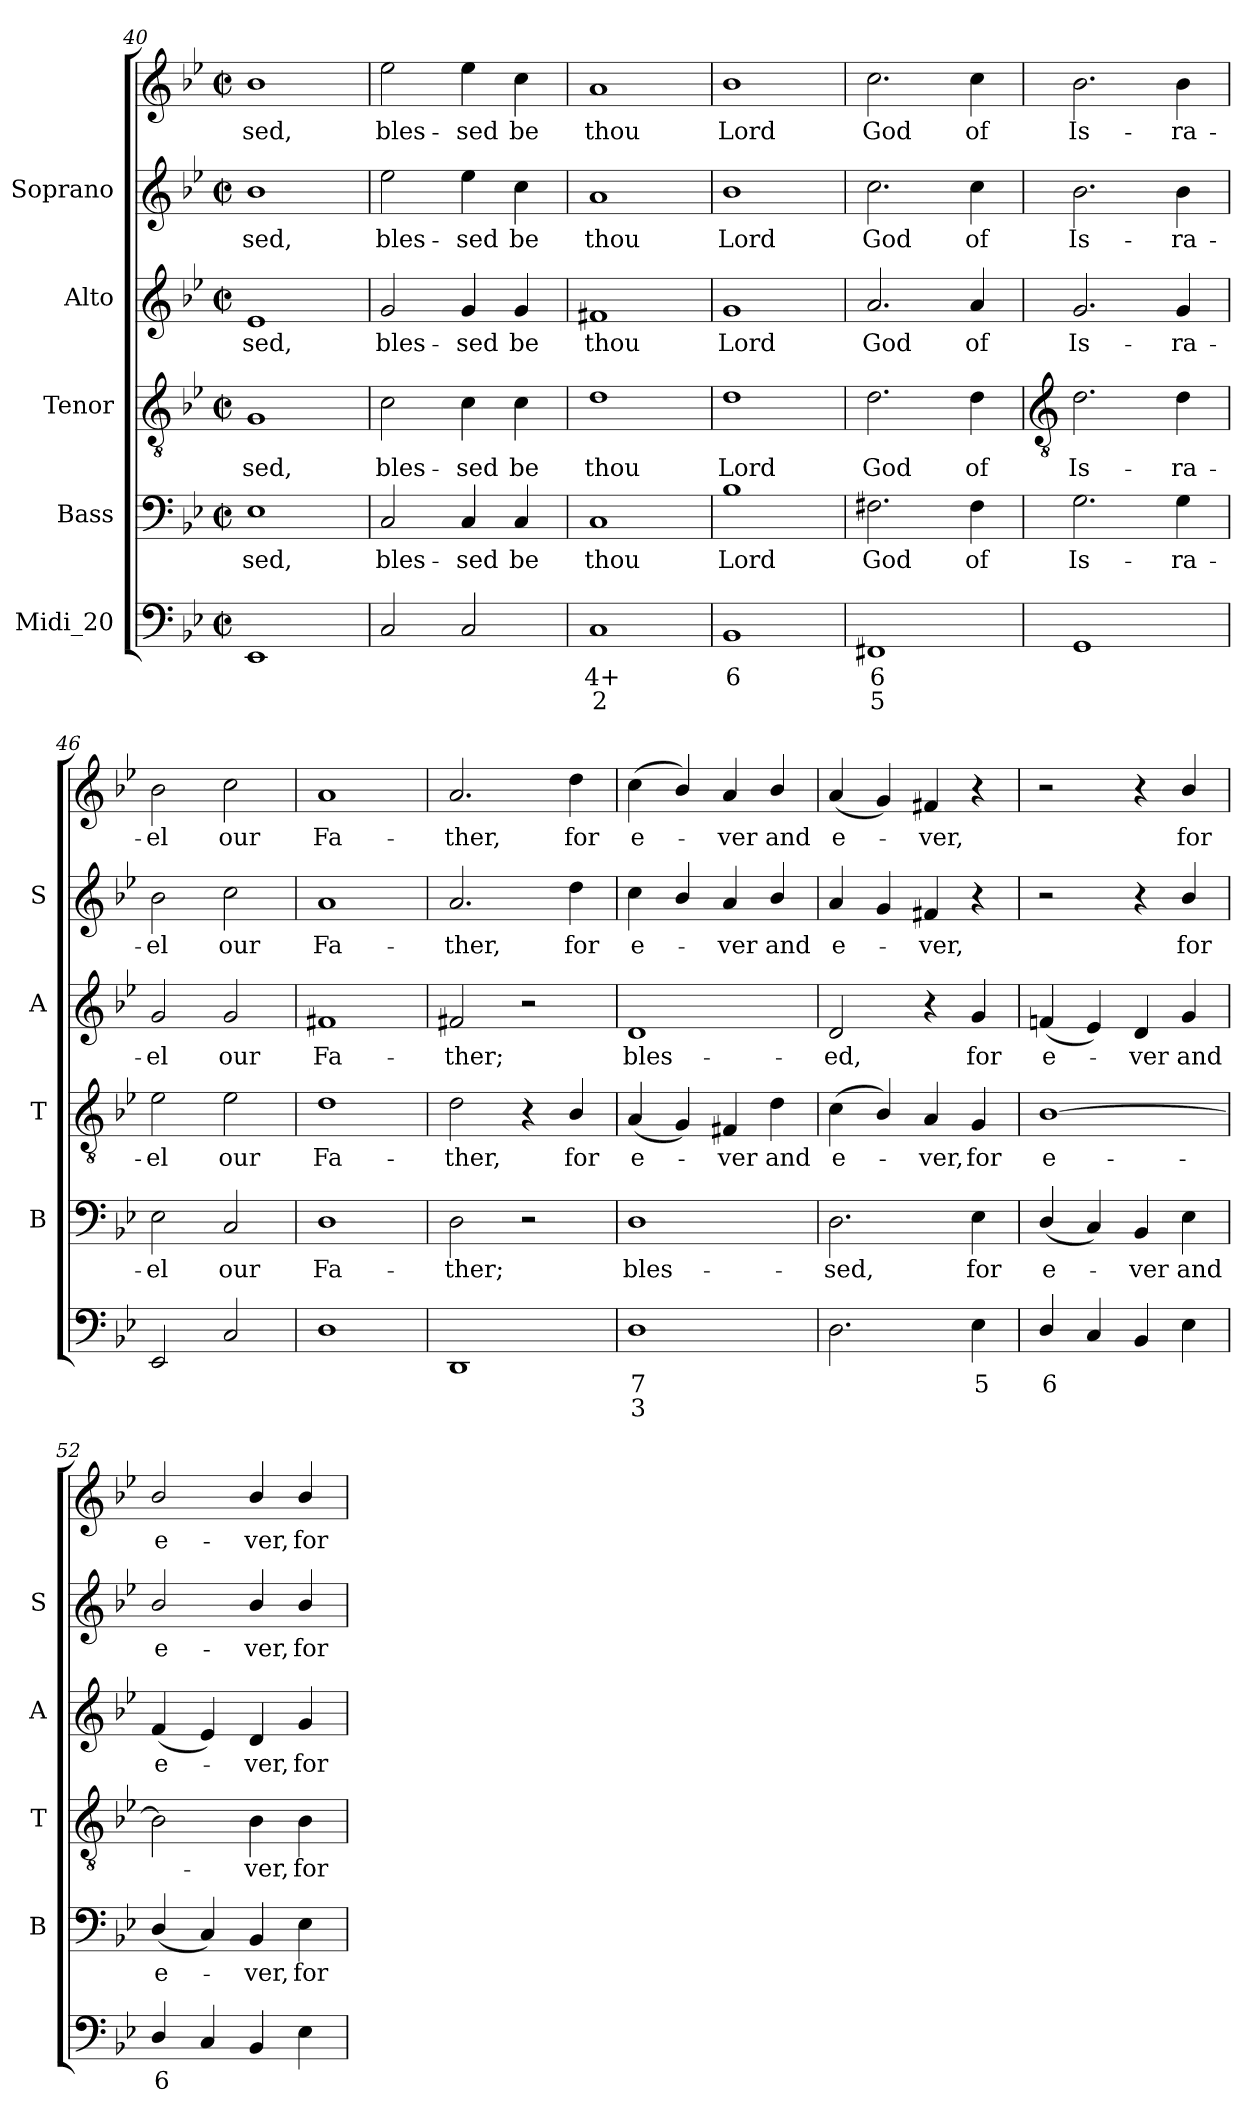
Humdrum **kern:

**kern	**text	**text	**kern	**text	**kern	**text	**kern	**text	**kern	**text	**kern	**text
*part5	*part5	*part5	*part4	*part4	*part3	*part3	*part2	*part2	*part1	*part1	*part1	*part1
*staff6	*staff6	*staff6	*staff5	*staff5	*staff4	*staff4	*staff3	*staff3	*staff2	*staff2	*staff1	*staff1
*I"Midi_20	*	*	*I"Bass	*	*I"Tenor	*	*I"Alto	*	*I"Soprano	*	*	*
*	*	*	*I'B	*	*I'T	*	*I'A	*	*I'S	*	*	*
*clefF4	*	*	*clefF4	*	*clefGv2	*	*clefG2	*	*	*	*clefG2	*
*k[b-e-]	*	*	*k[b-e-]	*	*k[b-e-]	*	*k[b-e-]	*	*k[b-e-]	*	*k[b-e-]	*
*B-:	*	*	*B-:	*	*B-:	*	*B-:	*	*B-:	*	*B-:	*
*M2/2	*	*	*M2/2	*	*M2/2	*	*M2/2	*	*M2/2	*	*M2/2	*
*met(c|)	*	*	*met(c|)	*	*met(c|)	*	*met(c|)	*	*met(c|)	*	*met(c|)	*
=40	=40	=40	=40	=40	=40	=40	=40	=40	=40	=40	=40	=40
!	!	!	!	!LO:LY:b	!	!LO:LY:b	!	!LO:LY:b	!	!LO:LY:b	!	!LO:LY:b
1EE-	.	.	1E-	-sed,	1G	-sed,	1e-	-sed,	1b-	-sed,	1b-	-sed,
=41	=41	=41	=41	=41	=41	=41	=41	=41	=41	=41	=41	=41
!	!	!	!	!LO:LY:b	!	!LO:LY:b	!	!LO:LY:b	!	!LO:LY:b	!	!LO:LY:b
2C	.	.	2C	bles-	2c	bles-	2g	bles-	2ee-	bles-	2ee-	bles-
!	!	!	!	!LO:LY:b	!	!LO:LY:b	!	!LO:LY:b	!	!LO:LY:b	!	!LO:LY:b
2C	.	.	4C	-sed	4c	-sed	4g	-sed	4ee-	-sed	4ee-	-sed
!	!	!	!	!LO:LY:b	!	!LO:LY:b	!	!LO:LY:b	!	!LO:LY:b	!	!LO:LY:b
.	.	.	4C	be	4c	be	4g	be	4cc	be	4cc	be
=42	=42	=42	=42	=42	=42	=42	=42	=42	=42	=42	=42	=42
!	!LO:LY:b	!LO:LY:b	!	!LO:LY:b	!	!LO:LY:b	!	!LO:LY:b	!	!LO:LY:b	!	!LO:LY:b
1C	4+	2	1C	thou	1d	thou	1f#X	thou	1a	thou	1a	thou
=43	=43	=43	=43	=43	=43	=43	=43	=43	=43	=43	=43	=43
!	!LO:LY:b	!	!	!LO:LY:b	!	!LO:LY:b	!	!LO:LY:b	!	!LO:LY:b	!	!LO:LY:b
1BB-	6	.	1B-	Lord	1d	Lord	1g	Lord	1b-	Lord	1b-	Lord
=44	=44	=44	=44	=44	=44	=44	=44	=44	=44	=44	=44	=44
!	!LO:LY:b	!LO:LY:b	!	!LO:LY:b	!	!LO:LY:b	!	!LO:LY:b	!	!LO:LY:b	!	!LO:LY:b
1FF#X	6	5	2.F#X	God	2.d	God	2.a	God	2.cc	God	2.cc	God
!	!	!	!	!LO:LY:b	!	!LO:LY:b	!	!LO:LY:b	!	!LO:LY:b	!	!LO:LY:b
.	.	.	4F#	of	4d	of	4a	of	4cc	of	4cc	of
!!LO:LB:g=z
=45	=45	=45	=45	=45	=45	=45	=45	=45	=45	=45	=45	=45
*	*	*	*	*	*clefGv2	*	*	*	*	*	*	*
!	!	!	!	!LO:LY:b	!	!LO:LY:b	!	!LO:LY:b	!	!LO:LY:b	!	!LO:LY:b
1GG	.	.	2.G	Is-	2.d	Is-	2.g	Is-	2.b-	Is-	2.b-	Is-
!	!	!	!	!LO:LY:b	!	!LO:LY:b	!	!LO:LY:b	!	!LO:LY:b	!	!LO:LY:b
.	.	.	4G	-ra-	4d	-ra-	4g	-ra-	4b-	-ra-	4b-	-ra-
=46	=46	=46	=46	=46	=46	=46	=46	=46	=46	=46	=46	=46
!	!	!	!	!LO:LY:b	!	!LO:LY:b	!	!LO:LY:b	!	!LO:LY:b	!	!LO:LY:b
2EE-	.	.	2E-	-el	2e-	-el	2g	-el	2b-	-el	2b-	-el
!	!	!	!	!LO:LY:b	!	!LO:LY:b	!	!LO:LY:b	!	!LO:LY:b	!	!LO:LY:b
2C	.	.	2C	our	2e-	our	2g	our	2cc	our	2cc	our
=47	=47	=47	=47	=47	=47	=47	=47	=47	=47	=47	=47	=47
!	!	!	!	!LO:LY:b	!	!LO:LY:b	!	!LO:LY:b	!	!LO:LY:b	!	!LO:LY:b
1D	.	.	1D	Fa-	1d	Fa-	1f#X	Fa-	1a	Fa-	1a	Fa-
=48	=48	=48	=48	=48	=48	=48	=48	=48	=48	=48	=48	=48
!	!	!	!	!LO:LY:b	!	!LO:LY:b	!	!LO:LY:b	!	!LO:LY:b	!	!LO:LY:b
1DD	.	.	2D	-ther;	2d	-ther,	2f#X	-ther;	2.a	-ther,	2.a	-ther,
.	.	.	2r	.	4r	.	2r	.	.	.	.	.
!	!	!	!	!	!	!LO:LY:b	!	!	!	!LO:LY:b	!	!LO:LY:b
.	.	.	.	.	4B-/	for	.	.	4dd	for	4dd	for
=49	=49	=49	=49	=49	=49	=49	=49	=49	=49	=49	=49	=49
!	!LO:LY:b	!LO:LY:b	!	!LO:LY:b	!	!LO:LY:b	!	!LO:LY:b	!	!LO:LY:b	!	!LO:LY:b
1D	7	3	1D	bles-	(<4A	e-	1d	bles-	4cc	e-	(<4cc	e-
.	.	.	.	.	4G)	.	.	.	4b-/	.	4b-/)	.
!	!	!	!	!	!	!LO:LY:b	!	!	!	!LO:LY:b	!	!LO:LY:b
.	.	.	.	.	4F#X	ver	.	.	4a	ver	4a	ver
!	!	!	!	!	!	!LO:LY:b	!	!	!	!LO:LY:b	!	!LO:LY:b
.	.	.	.	.	4d	and	.	.	4b-/	and	4b-/	and
=50	=50	=50	=50	=50	=50	=50	=50	=50	=50	=50	=50	=50
!	!	!	!	!LO:LY:b	!	!LO:LY:b	!	!LO:LY:b	!	!LO:LY:b	!	!LO:LY:b
2.D	.	.	2.D	-sed,	(<4c	e-	2d	-ed,	4a	e-	(<4a	e-
.	.	.	.	.	4B-/)	.	.	.	4g	.	4g)	.
!	!	!	!	!	!	!LO:LY:b	!	!	!	!LO:LY:b	!	!LO:LY:b
.	.	.	.	.	4A	ver,	4r	.	4f#X	ver,	4f#X	ver,
!	!LO:LY:b	!	!	!LO:LY:b	!	!LO:LY:b	!	!LO:LY:b	!	!	!	!
4E-	5	.	4E-	for	4G	for	4g	for	4r	.	4r	.
=51	=51	=51	=51	=51	=51	=51	=51	=51	=51	=51	=51	=51
!	!LO:LY:b	!	!	!LO:LY:b	!	!LO:LY:b	!	!LO:LY:b	!	!	!	!
4D/	6	.	(<4D/	e-	[1B-	e-	(<4fn	e-	2r	.	2r	.
4C	.	.	4C)	.	.	.	4e-)	.	.	.	.	.
!	!	!	!	!LO:LY:b	!	!	!	!LO:LY:b	!	!	!	!
4BB-	.	.	4BB-	ver	.	.	4d	ver	4r	.	4r	.
!	!	!	!	!LO:LY:b	!	!	!	!LO:LY:b	!	!LO:LY:b	!	!LO:LY:b
4E-	.	.	4E-	and	.	.	4g	and	4b-/	for	4b-/	for
=52	=52	=52	=52	=52	=52	=52	=52	=52	=52	=52	=52	=52
!	!LO:LY:b	!	!	!LO:LY:b	!	!	!	!LO:LY:b	!	!LO:LY:b	!	!LO:LY:b
4D/	6	.	(<4D/	e-	2B-]	.	(<4f	e-	2b-/	e-	2b-/	e-
4C	.	.	4C)	.	.	.	4e-)	.	.	.	.	.
!	!	!	!	!LO:LY:b	!	!LO:LY:b	!	!LO:LY:b	!	!LO:LY:b	!	!LO:LY:b
4BB-	.	.	4BB-	ver,	4B-	ver,	4d	ver,	4b-/	-ver,	4b-/	-ver,
!	!	!	!	!LO:LY:b	!	!LO:LY:b	!	!LO:LY:b	!	!LO:LY:b	!	!LO:LY:b
4E-	.	.	4E-	for	4B-	for	4g	for	4b-/	for	4b-/	for
=	=	=	=	=	=	=	=	=	=	=	=	=
*-	*-	*-	*-	*-	*-	*-	*-	*-	*-	*-	*-	*-
